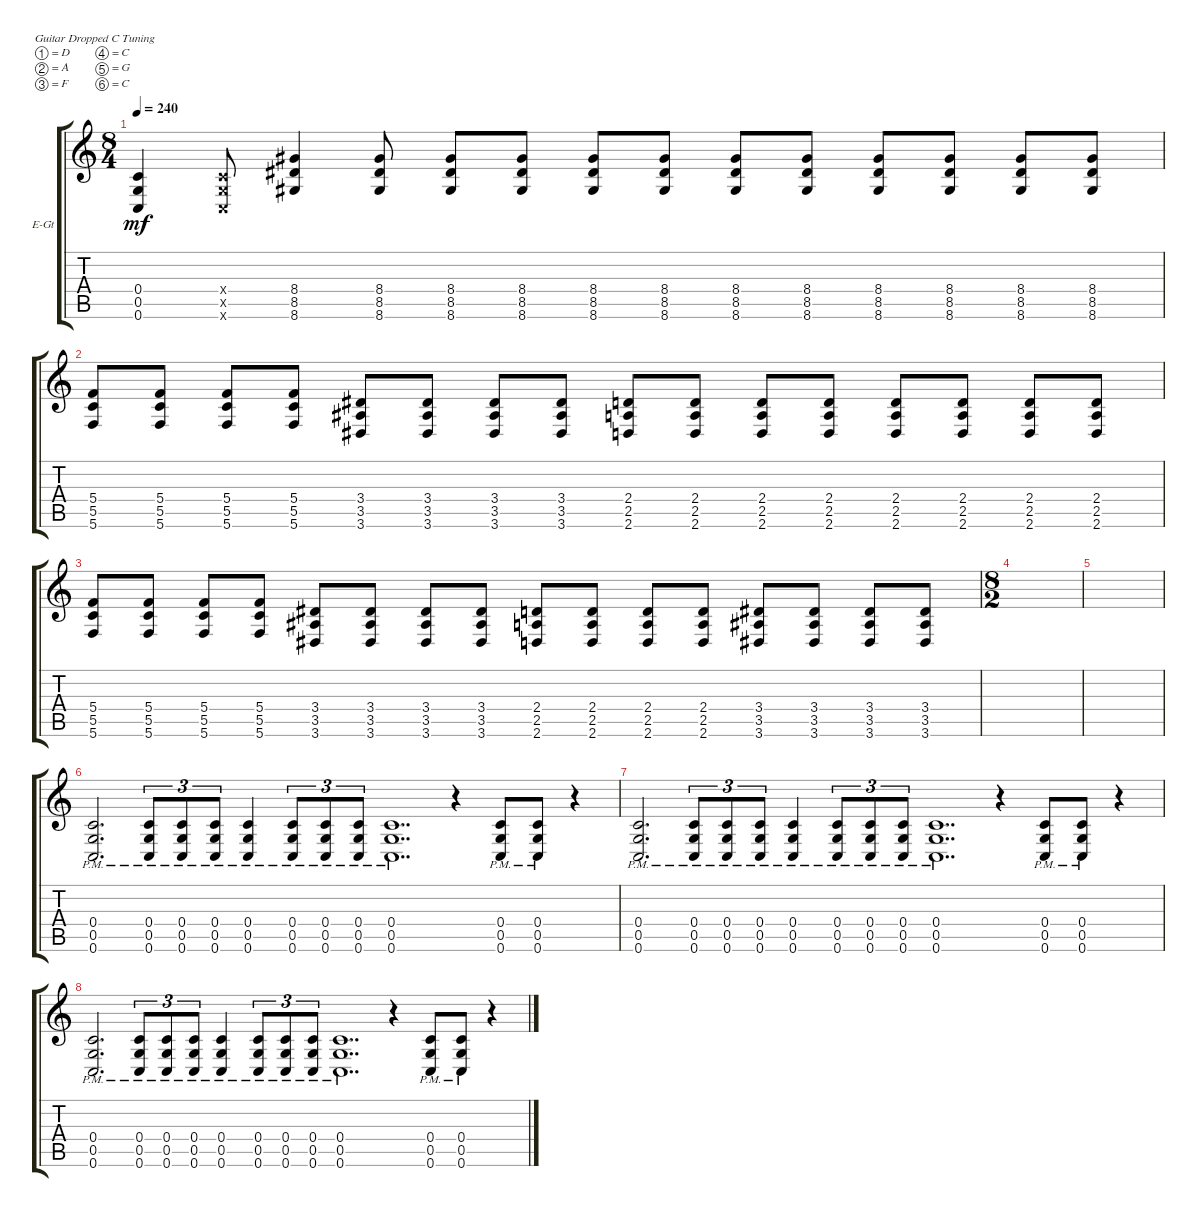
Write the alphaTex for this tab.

\defaultSystemsLayout 4
\bracketExtendMode groupsimilarinstruments
\firstSystemTrackNameOrientation horizontal
\otherSystemsTrackNameOrientation horizontal
\track ("Rhythm Guitar" "E-Gt") {instrument distortionguitar}
\staff {score tabs}
\tuning (D4 A3 F3 C3 G2 C2)
\ts (8 4)
\tempo 240
\clef g2
\ks c
(0.6 0.5 0.4).4{dy mf} (0.6{x} 0.5{x} 0.4{x}).8 (8.6 8.5 8.4).4 (8.6 8.5 8.4).8 (8.6 8.4 8.5).8 (8.6 8.5 8.4).8 (8.6 8.4 8.5).8 (8.6 8.5 8.4).8 (8.6 8.4 8.5).8 (8.6 8.5 8.4).8 (8.6 8.5 8.4).8 (8.4 8.5 8.6).8 (8.6 8.5 8.4).8 (8.6 8.5 8.4).8 |
(5.6 5.5 5.4).8 (5.6 5.5 5.4).8 (5.6 5.4 5.5).8 (5.6 5.5 5.4).8 (3.6 3.5 3.4).8 (3.6 3.4 3.5).8 (3.6 3.5 3.4).8 (3.6 3.5 3.4).8 (2.5 2.6 2.4).8 (2.5 2.6 2.4).8 (2.5 2.6 2.4).8 (2.5 2.6 2.4).8 (2.5 2.6 2.4).8 (2.5 2.6 2.4).8 (2.5 2.6 2.4).8 (2.5 2.6 2.4).8 |
(5.6 5.5 5.4).8 (5.6 5.5 5.4).8 (5.6 5.4 5.5).8 (5.6 5.5 5.4).8 (3.6 3.5 3.4).8 (3.6 3.4 3.5).8 (3.6 3.5 3.4).8 (3.6 3.5 3.4).8 (2.5 2.6 2.4).8 (2.5 2.6 2.4).8 (2.5 2.6 2.4).8 (2.5 2.6 2.4).8 (3.6 3.5 3.4).8 (3.6 3.4 3.5).8 (3.6 3.5 3.4).8 (3.6 3.5 3.4).8 |
\ts (8 2)
|
|
(0.6{pm} 0.5{pm} 0.4{pm}).2{d} (0.6{pm} 0.5{pm} 0.4{pm}).8{tu (3 2)} (0.6{pm} 0.4{pm} 0.5{pm}).8{tu (3 2)} (0.6{pm} 0.5{pm} 0.4{pm}).8{tu (3 2)} (0.6{pm} 0.4{pm} 0.5{pm}).4 (0.6{pm} 0.5{pm} 0.4{pm}).8{tu (3 2)} (0.6{pm} 0.4{pm} 0.5{pm}).8{tu (3 2)} (0.6{pm} 0.5{pm} 0.4{pm}).8{tu (3 2)} (0.6{pm} 0.5{pm} 0.4{pm}).1{dd} r.4 (0.6{pm} 0.5{pm} 0.4{pm}).8 (0.6{pm} 0.4{pm} 0.5{pm}).8 r.4 |
(0.6{pm} 0.5{pm} 0.4{pm}).2{d} (0.6{pm} 0.5{pm} 0.4{pm}).8{tu (3 2)} (0.6{pm} 0.4{pm} 0.5{pm}).8{tu (3 2)} (0.6{pm} 0.5{pm} 0.4{pm}).8{tu (3 2)} (0.6{pm} 0.4{pm} 0.5{pm}).4 (0.6{pm} 0.5{pm} 0.4{pm}).8{tu (3 2)} (0.6{pm} 0.4{pm} 0.5{pm}).8{tu (3 2)} (0.6{pm} 0.5{pm} 0.4{pm}).8{tu (3 2)} (0.6{pm} 0.5{pm} 0.4{pm}).1{dd} r.4 (0.6{pm} 0.5{pm} 0.4{pm}).8 (0.6{pm} 0.4{pm} 0.5{pm}).8 r.4 |
(0.6{pm} 0.5{pm} 0.4{pm}).2{d} (0.6{pm} 0.5{pm} 0.4{pm}).8{tu (3 2)} (0.6{pm} 0.4{pm} 0.5{pm}).8{tu (3 2)} (0.6{pm} 0.5{pm} 0.4{pm}).8{tu (3 2)} (0.6{pm} 0.4{pm} 0.5{pm}).4 (0.6{pm} 0.5{pm} 0.4{pm}).8{tu (3 2)} (0.6{pm} 0.4{pm} 0.5{pm}).8{tu (3 2)} (0.6{pm} 0.5{pm} 0.4{pm}).8{tu (3 2)} (0.6{pm} 0.5{pm} 0.4{pm}).1{dd} r.4 (0.6{pm} 0.5{pm} 0.4{pm}).8 (0.6{pm} 0.4{pm} 0.5{pm}).8 r.4
